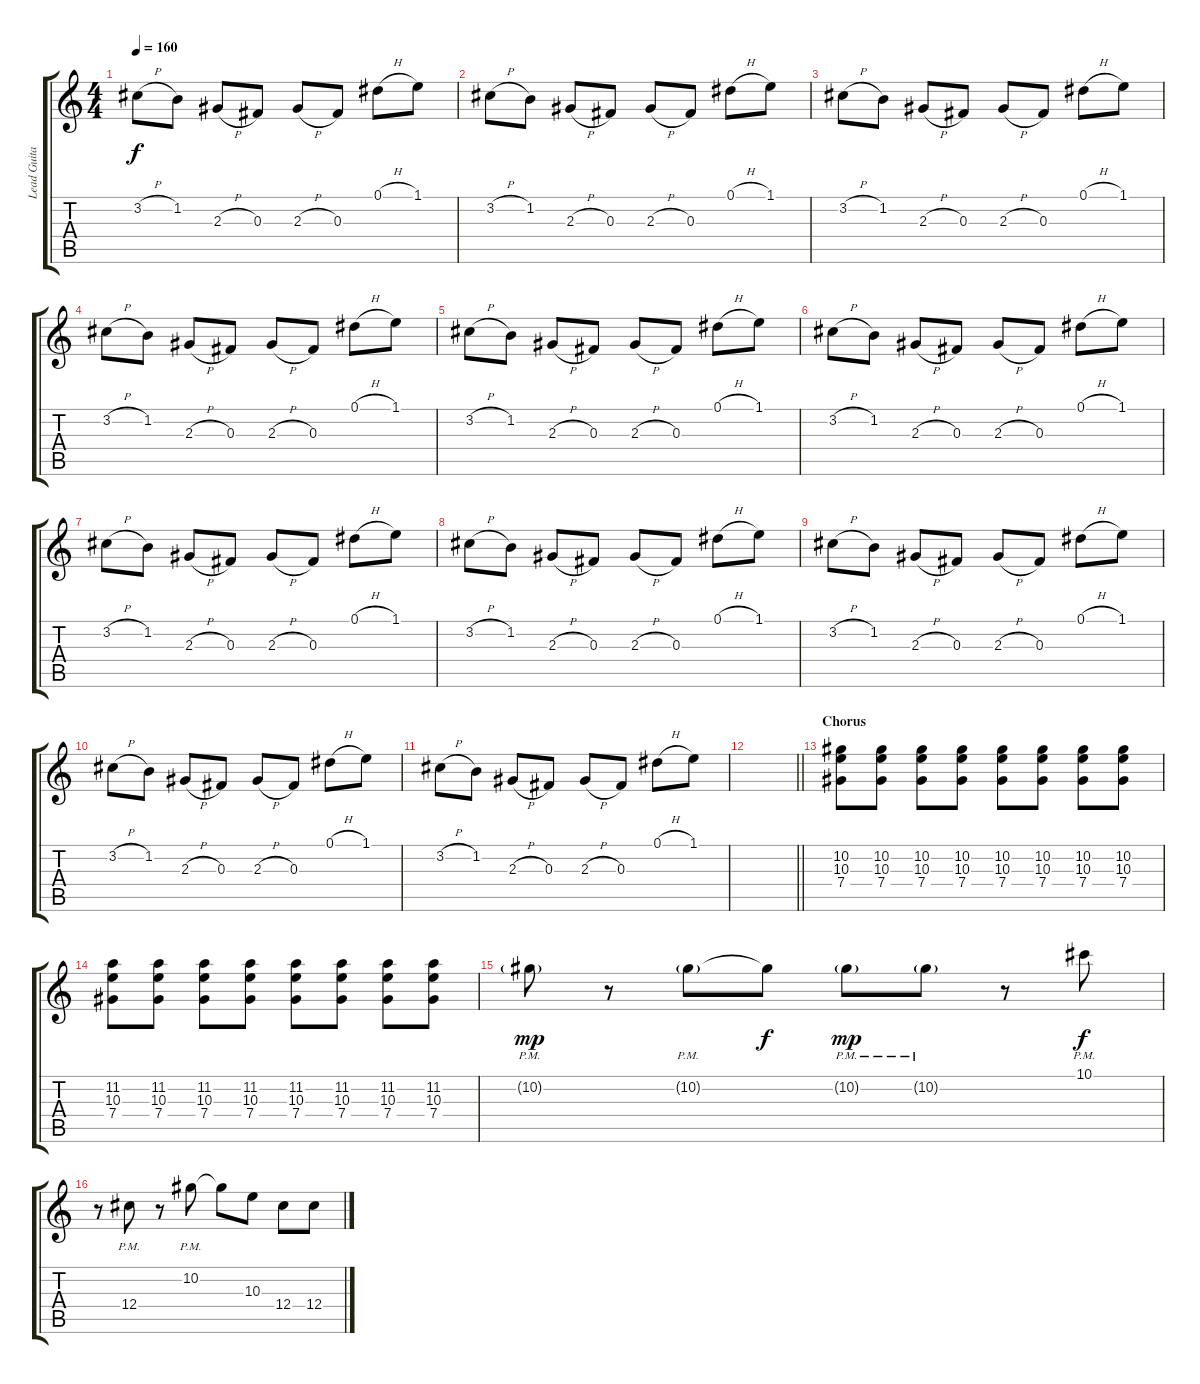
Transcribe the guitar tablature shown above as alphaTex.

\track ("Lead Guitar" "Lead Guita") {instrument distortionguitar}
\staff {score tabs}
\tuning (Eb4 Bb3 Gb3 Db3 Ab2 Db2) {hide}
\ts (4 4)
\tempo 160
\clef g2
\ks c
3.2{h}.8{dy f} 1.2.8 2.3{h}.8 0.3.8 2.3{h}.8 0.3.8 0.1{h}.8 1.1.8 |
3.2{h}.8 1.2.8 2.3{h}.8 0.3.8 2.3{h}.8 0.3.8 0.1{h}.8 1.1.8 |
3.2{h}.8 1.2.8 2.3{h}.8 0.3.8 2.3{h}.8 0.3.8 0.1{h}.8 1.1.8 |
3.2{h}.8 1.2.8 2.3{h}.8 0.3.8 2.3{h}.8 0.3.8 0.1{h}.8 1.1.8 |
3.2{h}.8 1.2.8 2.3{h}.8 0.3.8 2.3{h}.8 0.3.8 0.1{h}.8 1.1.8 |
3.2{h}.8 1.2.8 2.3{h}.8 0.3.8 2.3{h}.8 0.3.8 0.1{h}.8 1.1.8 |
3.2{h}.8 1.2.8 2.3{h}.8 0.3.8 2.3{h}.8 0.3.8 0.1{h}.8 1.1.8 |
3.2{h}.8 1.2.8 2.3{h}.8 0.3.8 2.3{h}.8 0.3.8 0.1{h}.8 1.1.8 |
3.2{h}.8 1.2.8 2.3{h}.8 0.3.8 2.3{h}.8 0.3.8 0.1{h}.8 1.1.8 |
3.2{h}.8 1.2.8 2.3{h}.8 0.3.8 2.3{h}.8 0.3.8 0.1{h}.8 1.1.8 |
3.2{h}.8 1.2.8 2.3{h}.8 0.3.8 2.3{h}.8 0.3.8 0.1{h}.8 1.1.8 |
\barLineRight lightlight
|
\section ("" "Chorus")
(10.2 10.3 7.4).8{volume 10} (10.2 10.3 7.4).8 (10.2 10.3 7.4).8 (10.2 10.3 7.4).8 (10.2 10.3 7.4).8 (10.2 10.3 7.4).8 (10.2 10.3 7.4).8 (10.2 10.3 7.4).8 |
(11.2 10.3 7.4).8 (11.2 10.3 7.4).8 (11.2 10.3 7.4).8 (11.2 10.3 7.4).8 (11.2 10.3 7.4).8 (11.2 10.3 7.4).8 (11.2 10.3 7.4).8 (11.2 10.3 7.4).8 |
10.2{g pm}.8{dy mp volume 12} r.8 10.2{g pm}.8 10.2{t}.8{dy f} 10.2{g pm}.8{dy mp} 10.2{g pm}.8 r.8 10.1{pm}.8{dy f} |
r.8 12.4{pm}.8 r.8 10.2{pm}.8 10.2{t}.8 10.3.8 12.4.8 12.4.8
